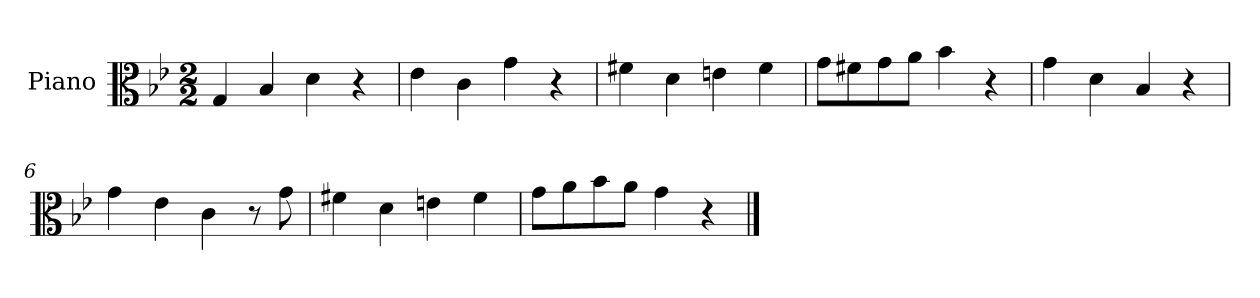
**kern
*part1
*staff1
*I"Piano
*I'Pno
*clefC3
*k[b-e-]
*M2/2
=1
4G/
4B-/
4d\
4r
=2
4e-\
4c\
4g\
4r
=3
4f#X\
4d\
4en\
4f#\
=4
8g\L
8f#X\
8g\
8a\J
4b-\
4r
=5
4g\
4d\
4B-/
4r
=6
4g\
4e-\
4c\
8r
8g\
=7
4f#X\
4d\
4en\
4f#\
=8
8g\L
8a\
8b-\
8a\J
4g\
4r
==
*-
